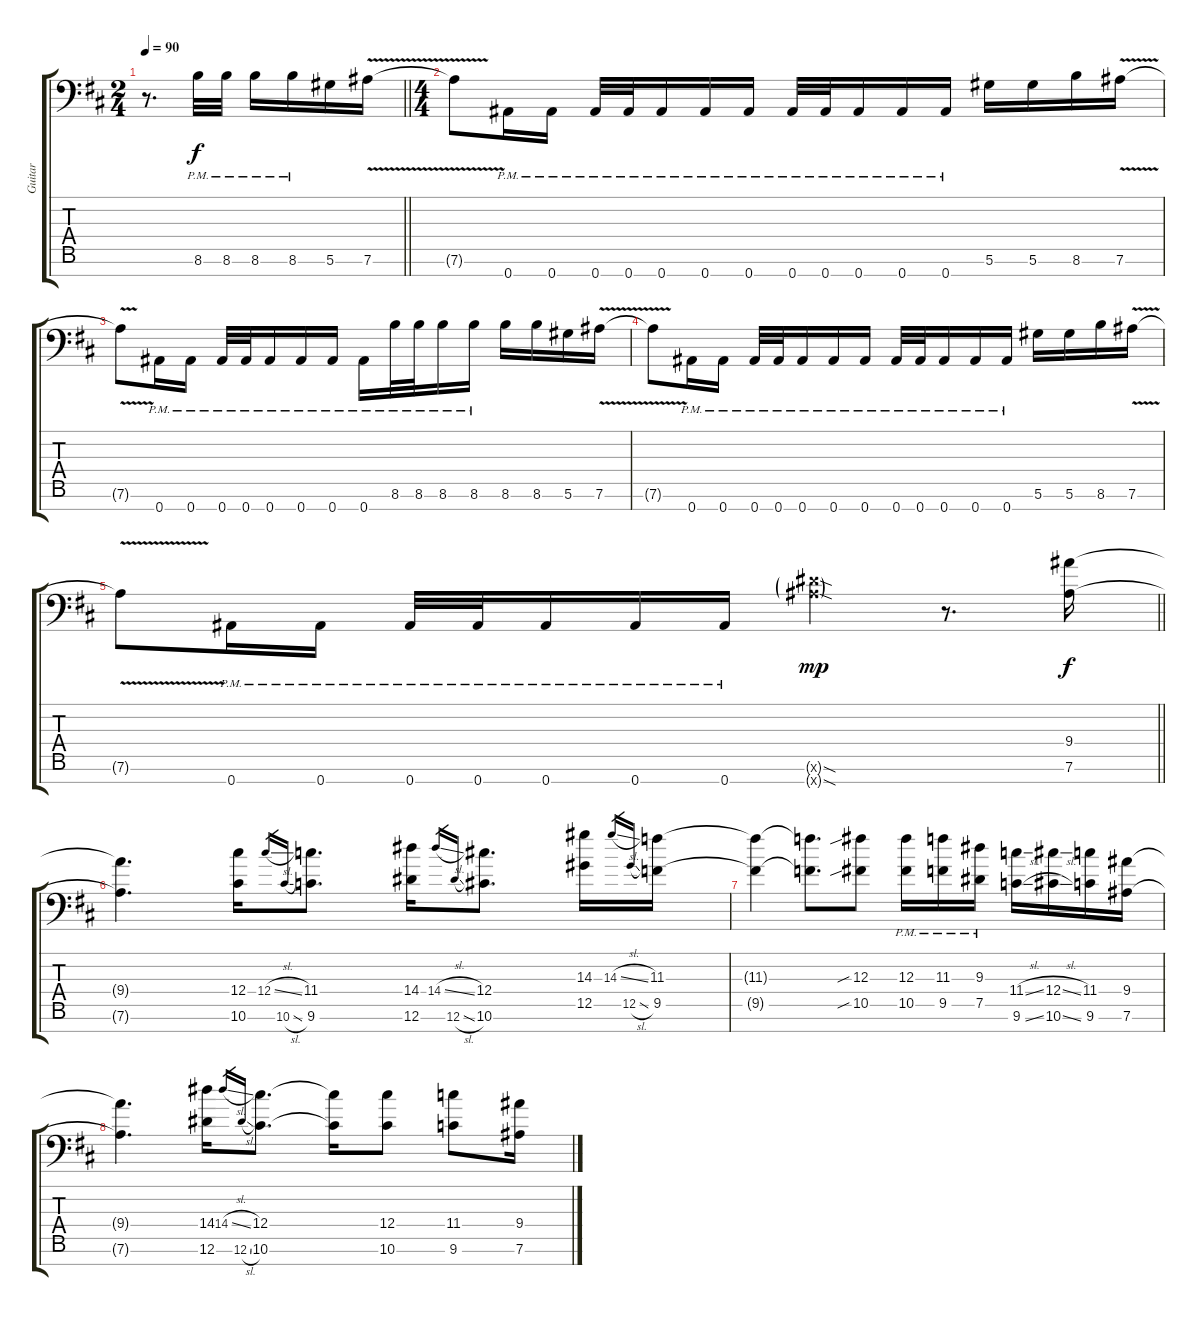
\track ("Guitar " "Guitar ") {instrument distortionguitar}
\staff {score tabs}
\tuning (Eb4 Bb3 Gb3 Db3 Ab2 Eb2 Bb1) {hide}
\ts (2 4)
\tempo 90
\clef f4
\barLineRight lightlight
\ks d
r.8{d dy f instrument distortionguitar} 8.6{pm}.32 8.6{pm}.32 8.6{pm}.16 8.6{pm}.16 5.6.16 7.6{v}.16 |
\ts (4 4)
7.6{t}.8 0.7{pm}.16 0.7{pm}.16 0.7{pm}.32 0.7{pm}.32 0.7{pm}.16 0.7{pm}.16 0.7{pm}.16 0.7{pm}.32 0.7{pm}.32 0.7{pm}.16 0.7{pm}.16 0.7{pm}.16 5.6.16 5.6.16 8.6.16 7.6{v}.16 |
7.6{t}.8 0.7{pm}.16 0.7{pm}.16 0.7{pm}.32 0.7{pm}.32 0.7{pm}.16 0.7{pm}.16 0.7{pm}.16 0.7{pm}.16 8.6{pm}.32 8.6{pm}.32 8.6{pm}.16 8.6{pm}.16 8.6.16 8.6.16 5.6.16 7.6{v}.16 |
7.6{t}.8 0.7{pm}.16 0.7{pm}.16 0.7{pm}.32 0.7{pm}.32 0.7{pm}.16 0.7{pm}.16 0.7{pm}.16 0.7{pm}.32 0.7{pm}.32 0.7{pm}.16 0.7{pm}.16 0.7{pm}.16 5.6.16 5.6.16 8.6.16 7.6{v}.16 |
\barLineRight lightlight
7.6{t}.8 0.7{pm}.16 0.7{pm}.16 0.7{pm}.32 0.7{pm}.32 0.7{pm}.16 0.7{pm}.16 0.7{pm}.16 (12.6{sod g x} 12.7{sod g x}).4{dy mp} r.8{d} (9.4 7.6).16{dy f} |
(9.4{t} 7.6{t}).4{d} (12.4 10.6).16 12.4{sl}.16{gr} 10.6{sl}.16{gr} (11.4 9.6).8{d} (14.4 12.6).16 14.4{sl}.16{gr} 12.6{sl}.16{gr} (12.4 10.6).8{d} (14.3 12.5).16 14.3{sl}.16{gr} 12.5{sl}.16{gr} (11.3 9.5).16 |
(11.3{t} 9.5{t}).4 (11.3{t} 9.5{t}).8{d} (12.3{sib} 10.5{sib}).8 (12.3{pm} 10.5{pm}).16 (11.3{pm} 9.5{pm}).16 (9.3{pm} 7.5{pm}).16 (11.4{sl} 9.6{sl}).16 (12.4{sl} 10.6{sl}).16 (11.4 9.6).16 (9.4 7.6).16 |
(9.4{t} 7.6{t}).4{d} (14.4 12.6).16 14.4{sl}.16{gr} 12.6{sl}.16{gr} (12.4 10.6).8{d} (12.4{t} 10.6{t}).16 (12.4 10.6).8 (11.4 9.6).8 (9.4 7.6).16
